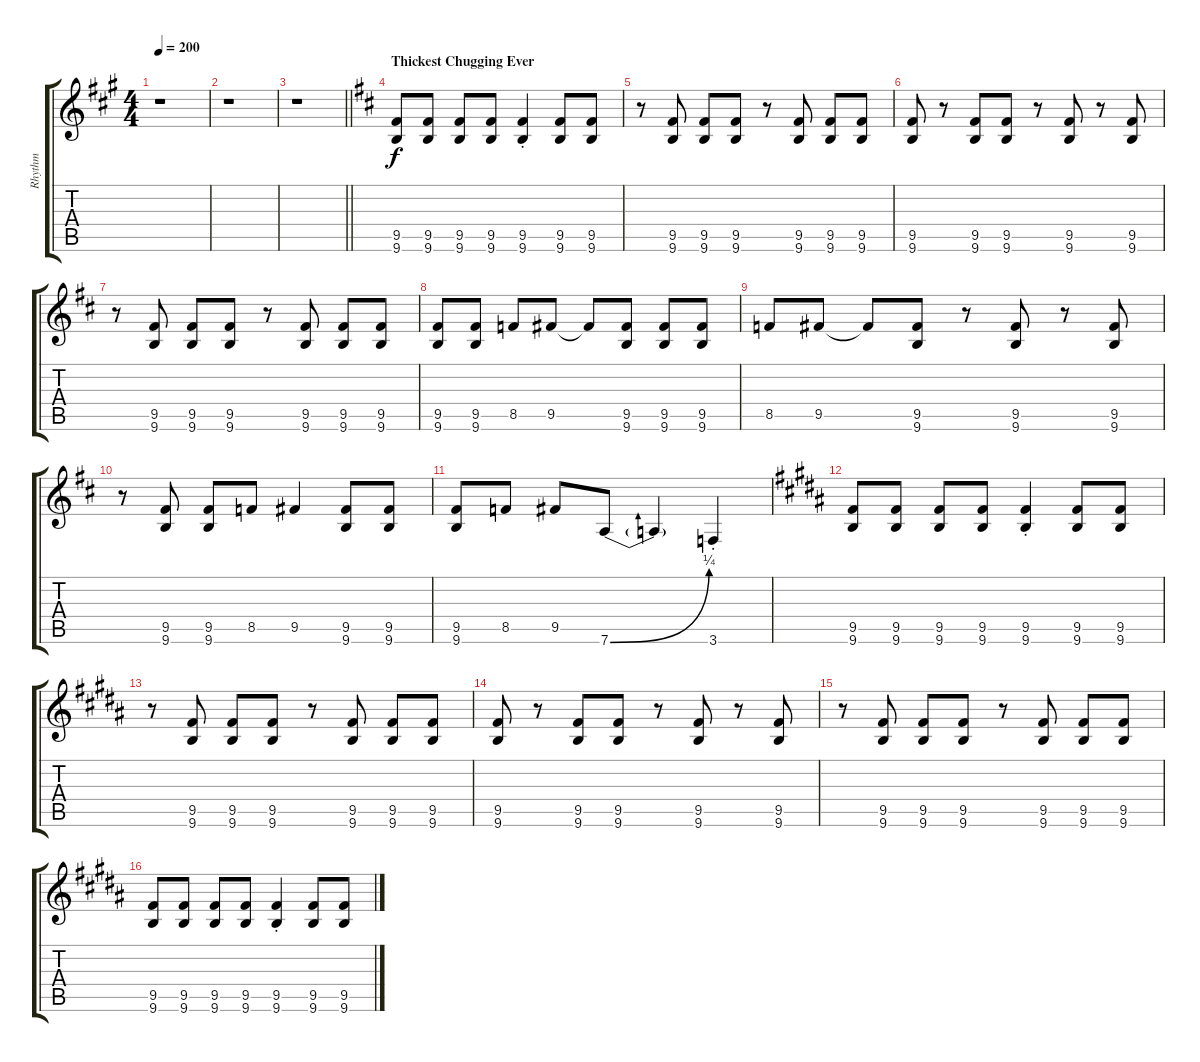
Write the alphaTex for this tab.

\track ("Rhythm" "Rhythm") {instrument distortionguitar}
\staff {score tabs}
\tuning (E4 B3 G3 D3 A2 D2) {hide}
\ts (4 4)
\tempo 200
\clef g2
\ks f#minor
r.1{dy f} |
r.1 |
\barLineRight lightlight
r.1 |
\section ("" "Thickest Chugging Ever")
\ks bminor
(9.5 9.6).8{volume 12 balance 5} (9.5 9.6).8 (9.5 9.6).8 (9.5 9.6).8 (9.5{st} 9.6{st}).4 (9.5 9.6).8 (9.5 9.6).8 |
r.8 (9.5 9.6).8 (9.5 9.6).8 (9.5 9.6).8 r.8 (9.5 9.6).8 (9.5 9.6).8 (9.5 9.6).8 |
(9.5 9.6).8 r.8 (9.5 9.6).8 (9.5 9.6).8 r.8 (9.5 9.6).8 r.8 (9.5 9.6).8 |
r.8 (9.5 9.6).8 (9.5 9.6).8 (9.5 9.6).8 r.8 (9.5 9.6).8 (9.5 9.6).8 (9.5 9.6).8 |
(9.5 9.6).8 (9.5 9.6).8 8.5.8 9.5.8 9.5{t}.8 (9.5 9.6).8 (9.5 9.6).8 (9.5 9.6).8 |
8.5.8 9.5.8 9.5{t}.8 (9.5 9.6).8 r.8 (9.5 9.6).8 r.8 (9.5 9.6).8 |
r.8 (9.5 9.6).8 (9.5 9.6).8 8.5.8 9.5.4 (9.5 9.6).8 (9.5 9.6).8 |
(9.5 9.6).8 8.5.8 9.5.8 7.6{be (bend 0 0 60 1)}.8 7.6{t}.4 3.6{st}.4 |
\ks b
(9.5 9.6).8 (9.5 9.6).8 (9.5 9.6).8 (9.5 9.6).8 (9.5{st} 9.6{st}).4 (9.5 9.6).8 (9.5 9.6).8 |
r.8 (9.5 9.6).8 (9.5 9.6).8 (9.5 9.6).8 r.8 (9.5 9.6).8 (9.5 9.6).8 (9.5 9.6).8 |
(9.5 9.6).8 r.8 (9.5 9.6).8 (9.5 9.6).8 r.8 (9.5 9.6).8 r.8 (9.5 9.6).8 |
r.8 (9.5 9.6).8 (9.5 9.6).8 (9.5 9.6).8 r.8 (9.5 9.6).8 (9.5 9.6).8 (9.5 9.6).8 |
(9.5 9.6).8 (9.5 9.6).8 (9.5 9.6).8 (9.5 9.6).8 (9.5{st} 9.6{st}).4 (9.5 9.6).8 (9.5 9.6).8
